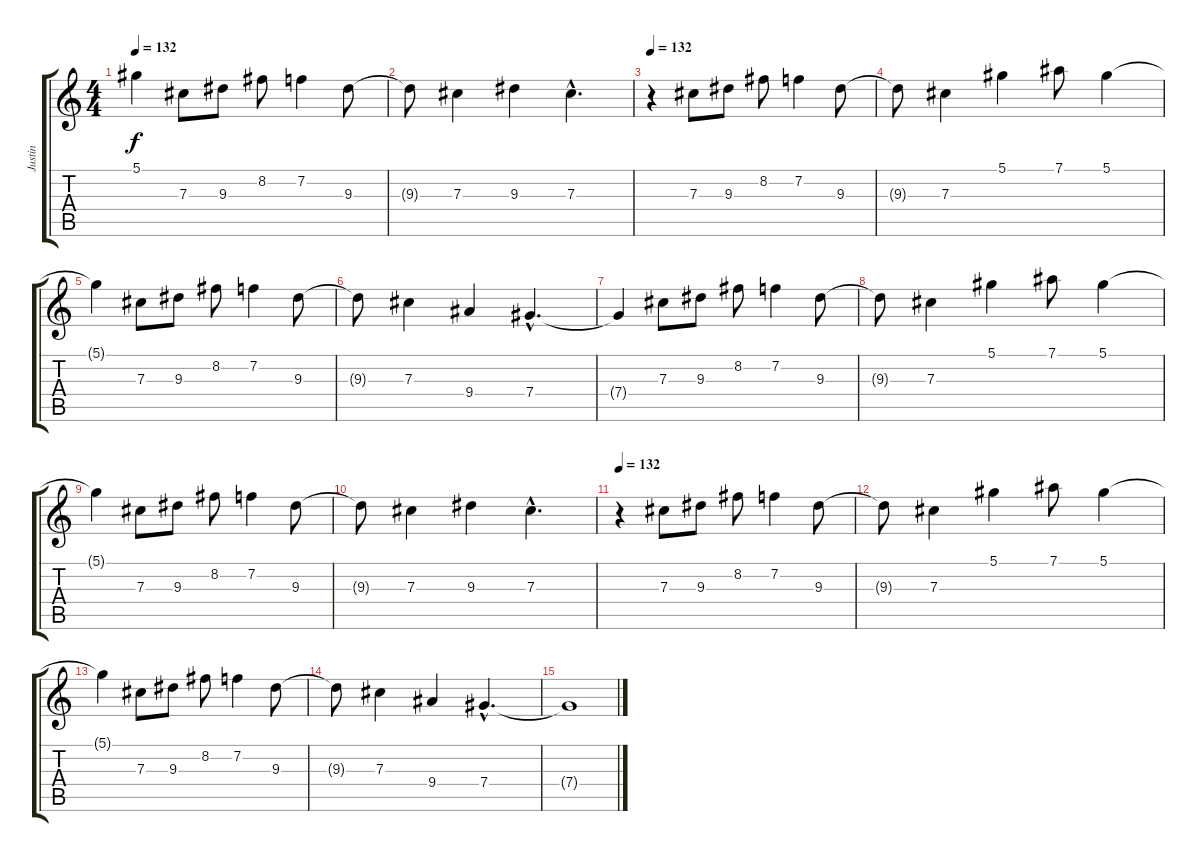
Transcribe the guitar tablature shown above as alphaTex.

\track ("Justin" "Justin") {instrument distortionguitar}
\staff {score tabs}
\tuning (Eb4 Bb3 Gb3 Db3 Ab2 Eb2) {hide}
\ts (4 4)
\tempo 132
\clef g2
\ks c
5.1{t}.4{dy f} 7.3.8 9.3.8 8.2.8 7.2.4 9.3.8 |
9.3{t}.8 7.3.4 9.3.4 7.3{hac}.4{d} |
\tempo 132
r.4 7.3.8{instrument electricguitarclean} 9.3.8 8.2.8 7.2.4 9.3.8 |
9.3{t}.8 7.3.4 5.1.4 7.1.8 5.1.4 |
5.1{t}.4 7.3.8 9.3.8 8.2.8 7.2.4 9.3.8 |
9.3{t}.8 7.3.4 9.4.4 7.4{hac}.4{d} |
7.4{t}.4 7.3.8 9.3.8 8.2.8 7.2.4 9.3.8 |
9.3{t}.8 7.3.4 5.1.4 7.1.8 5.1.4 |
5.1{t}.4 7.3.8 9.3.8 8.2.8 7.2.4 9.3.8 |
9.3{t}.8 7.3.4 9.3.4 7.3{hac}.4{d} |
\tempo 132
r.4 7.3.8{instrument electricguitarclean} 9.3.8 8.2.8 7.2.4 9.3.8 |
9.3{t}.8 7.3.4 5.1.4 7.1.8 5.1.4 |
5.1{t}.4 7.3.8 9.3.8 8.2.8 7.2.4 9.3.8 |
9.3{t}.8 7.3.4 9.4.4 7.4{hac}.4{d} |
7.4{t}.1
